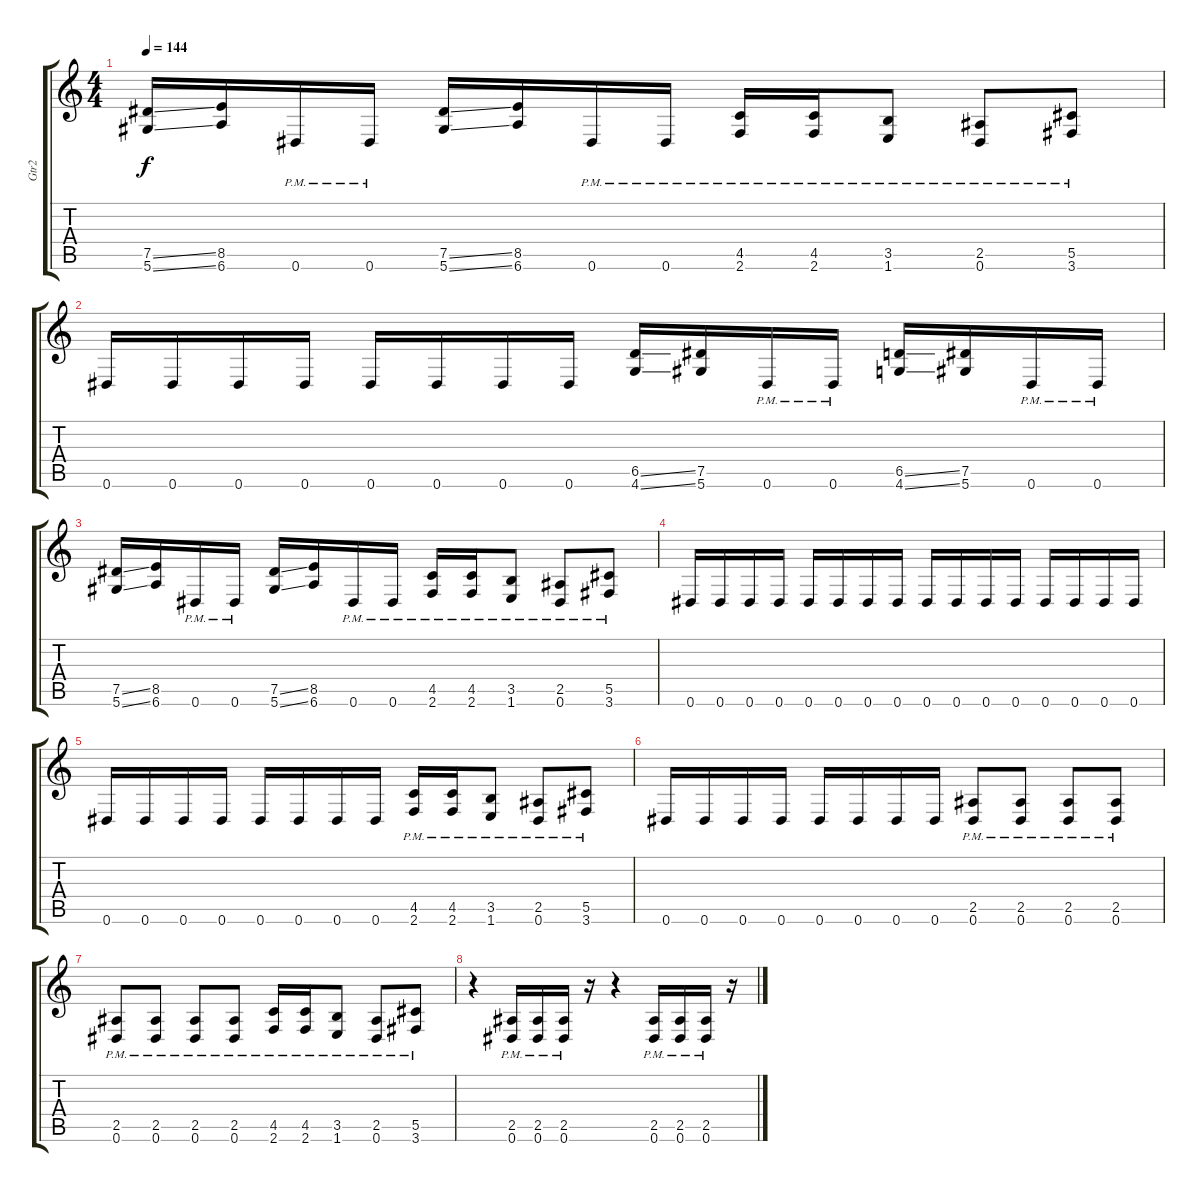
\track ("Gtr2" "Gtr2") {instrument distortionguitar}
\staff {score tabs}
\tuning (Eb4 Bb3 Gb3 Db3 Ab2 Eb2) {hide}
\ts (4 4)
\tempo 144
\clef g2
\ks c
(7.5{ss} 5.6{ss}).16{dy f} (8.5 6.6).16 0.6{pm}.16 0.6{pm}.16 (7.5{ss} 5.6{ss}).16 (8.5 6.6).16 0.6{pm}.16 0.6{pm}.16 (4.5{pm} 2.6{pm}).16 (4.5{pm} 2.6{pm}).16 (3.5{pm} 1.6{pm}).8 (2.5{pm} 0.6{pm}).8 (5.5{pm} 3.6{pm}).8 |
0.6.16 0.6.16 0.6.16 0.6.16 0.6.16 0.6.16 0.6.16 0.6.16 (6.5{ss} 4.6{ss}).16 (7.5 5.6).16 0.6{pm}.16 0.6{pm}.16 (6.5{ss} 4.6{ss}).16 (7.5 5.6).16 0.6{pm}.16 0.6{pm}.16 |
(7.5{ss} 5.6{ss}).16 (8.5 6.6).16 0.6{pm}.16 0.6{pm}.16 (7.5{ss} 5.6{ss}).16 (8.5 6.6).16 0.6{pm}.16 0.6{pm}.16 (4.5{pm} 2.6{pm}).16 (4.5{pm} 2.6{pm}).16 (3.5{pm} 1.6{pm}).8 (2.5{pm} 0.6{pm}).8 (5.5{pm} 3.6{pm}).8 |
0.6.16 0.6.16 0.6.16 0.6.16 0.6.16 0.6.16 0.6.16 0.6.16 0.6.16 0.6.16 0.6.16 0.6.16 0.6.16 0.6.16 0.6.16 0.6.16 |
0.6.16 0.6.16 0.6.16 0.6.16 0.6.16 0.6.16 0.6.16 0.6.16 (4.5{pm} 2.6{pm}).16 (4.5{pm} 2.6{pm}).16 (3.5{pm} 1.6{pm}).8 (2.5{pm} 0.6{pm}).8 (5.5{pm} 3.6{pm}).8 |
0.6.16 0.6.16 0.6.16 0.6.16 0.6.16 0.6.16 0.6.16 0.6.16 (2.5{pm} 0.6{pm}).8 (2.5{pm} 0.6{pm}).8 (2.5{pm} 0.6{pm}).8 (2.5{pm} 0.6{pm}).8 |
(2.5{pm} 0.6{pm}).8 (2.5{pm} 0.6{pm}).8 (2.5{pm} 0.6{pm}).8 (2.5{pm} 0.6{pm}).8 (4.5{pm} 2.6{pm}).16 (4.5{pm} 2.6{pm}).16 (3.5{pm} 1.6{pm}).8 (2.5{pm} 0.6{pm}).8 (5.5{pm} 3.6{pm}).8 |
r.4 (2.5{pm} 0.6{pm}).16 (2.5{pm} 0.6{pm}).16 (2.5{pm} 0.6{pm}).16 r.16 r.4 (2.5{pm} 0.6{pm}).16 (2.5{pm} 0.6{pm}).16 (2.5{pm} 0.6{pm}).16 r.16
